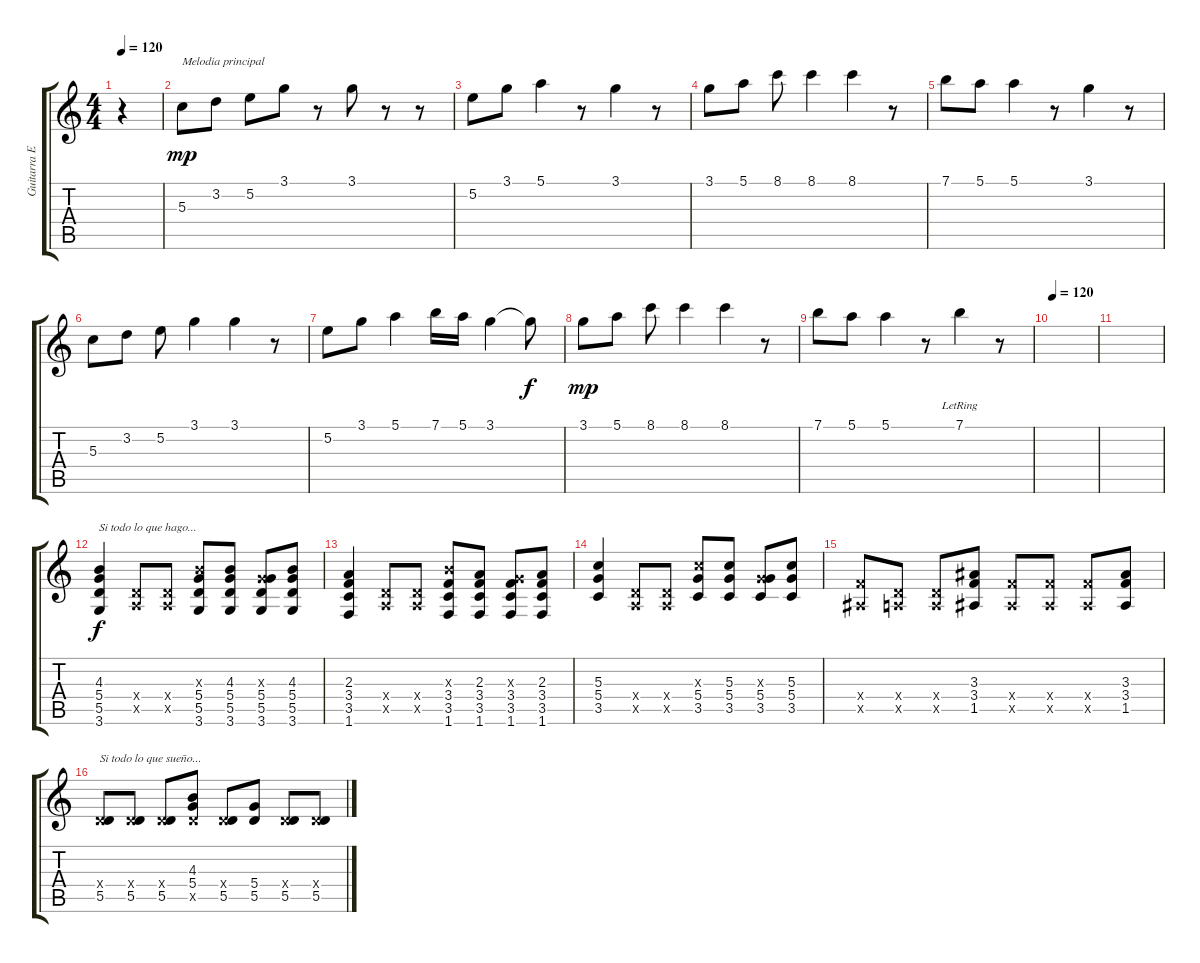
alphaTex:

\track ("Guitarra Eléctrica" "Guitarra E") {instrument overdrivenguitar}
\staff {score tabs}
\tuning (E4 B3 G3 D3 A2 E2) {hide}
\ts (4 4)
\tempo 120
\clef g2
\ks c
r.4{dy mp instrument overdrivenguitar} |
5.3.8{txt "Melodia principal"} 3.2.8 5.2.8 3.1.8 r.8 3.1.8 r.8 r.8 |
5.2.8 3.1.8 5.1.4 r.8 3.1.4 r.8 |
3.1.8 5.1.8 8.1.8 8.1.4 8.1.4 r.8 |
7.1.8 5.1.8 5.1.4 r.8 3.1.4 r.8 |
5.3.8 3.2.8 5.2.8 3.1.4 3.1.4 r.8 |
5.2.8 3.1.8 5.1.4 7.1.16 5.1.16 3.1.4 3.1{t}.8{dy f} |
3.1.8{dy mp} 5.1.8 8.1.8 8.1.4 8.1.4 r.8 |
7.1.8 5.1.8 5.1.4 r.8 7.1{lr}.4 r.8 |
\tempo 120
|
|
(4.3 5.4 5.5 3.6).4{txt "Si todo lo que hago..." dy f} (0.4{x} 0.5{x}).8 (0.4{x} 0.5{x}).8 (4.3{x} 5.4 5.5 3.6).8 (4.3 5.4 5.5 3.6).8 (0.3{x} 5.4 5.5 3.6).8 (4.3 5.4 5.5 3.6).8 |
(2.3 3.4 3.5 1.6).4 (0.4{x} 0.5{x}).8 (0.4{x} 0.5{x}).8 (4.3{x} 3.4 3.5 1.6).8 (2.3 3.4 3.5 1.6).8 (0.3{x} 3.4 3.5 1.6).8 (2.3 3.4 3.5 1.6).8 |
(5.3 5.4 3.5).4 (0.4{x} 0.5{x}).8 (0.4{x} 0.5{x}).8 (5.3{x} 5.4 3.5).8 (5.3 5.4 3.5).8 (0.3{x} 5.4 3.5).8 (5.3 5.4 3.5).8 |
(3.4{x} 1.5{x}).8 (0.4{x} 0.5{x}).8 (0.4{x} 0.5{x}).8 (3.3 3.4 1.5).8 (3.4{x} 1.5{x}).8 (3.4{x} 1.5{x}).8 (3.4{x} 1.5{x}).8 (3.3 3.4 1.5).8 |
(0.4{x} 5.5).8{txt "Si todo lo que sueño..."} (0.4{x} 5.5).8 (0.4{x} 5.5).8 (4.3 5.4 5.5{x}).8 (0.4{x} 5.5).8 (5.4 5.5).8 (0.4{x} 5.5).8 (0.4{x} 5.5).8
